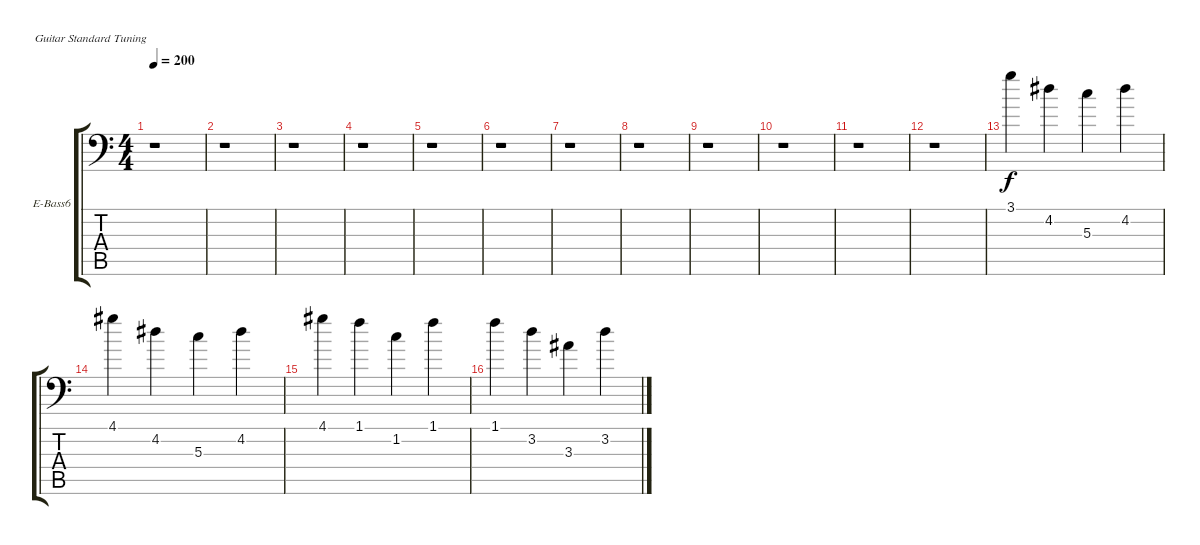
\bracketExtendMode groupsimilarinstruments
\firstSystemTrackNameOrientation horizontal
\otherSystemsTrackNameOrientation horizontal
\track ("Бас 2" "E-Bass6") {instrument slapbass1}
\staff {score tabs}
\tuning (E4 B3 G3 D3 A2 E2)
\ts (4 4)
\tempo 200
\clef f4
\ks c
r.1{dy f} |
r.1 |
r.1 |
r.1 |
r.1 |
r.1 |
r.1 |
r.1 |
r.1 |
r.1 |
r.1 |
r.1 |
3.1.4 4.2.4 5.3.4 4.2.4 |
4.1.4 4.2.4 5.3.4 4.2.4 |
4.1.4 1.1.4 1.2.4 1.1.4 |
1.1.4 3.2.4 3.3.4 3.2.4
